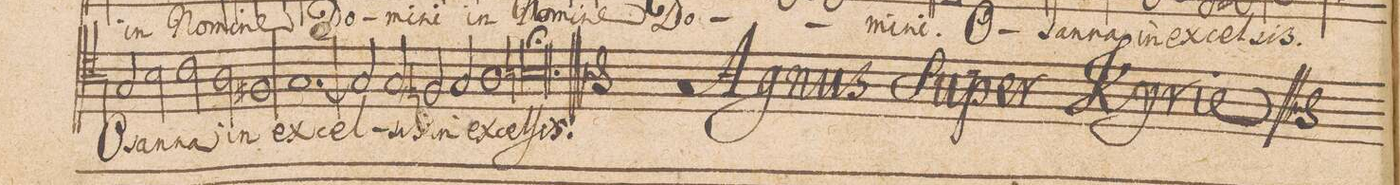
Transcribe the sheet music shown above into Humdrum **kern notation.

**kern	**text
*I"Tenor.	*
*clefC4	*
*k[]	*
*met(c|)	*
*M3/2	*
2G/	O-
2B\	-san-
2c\	-na
=81-	=81-
2A\	in
1F#X/	.
=82-	=82-
[1.G/	ex-
=83-	=83-
2G/]	-cel-
2G,</	-sis
2Fn/	in
=84-	=84-
2G/	ex-
1A\	-cel-
=85-	=85-
0.Bn\;	-ſis.
==	==
*-	*-
